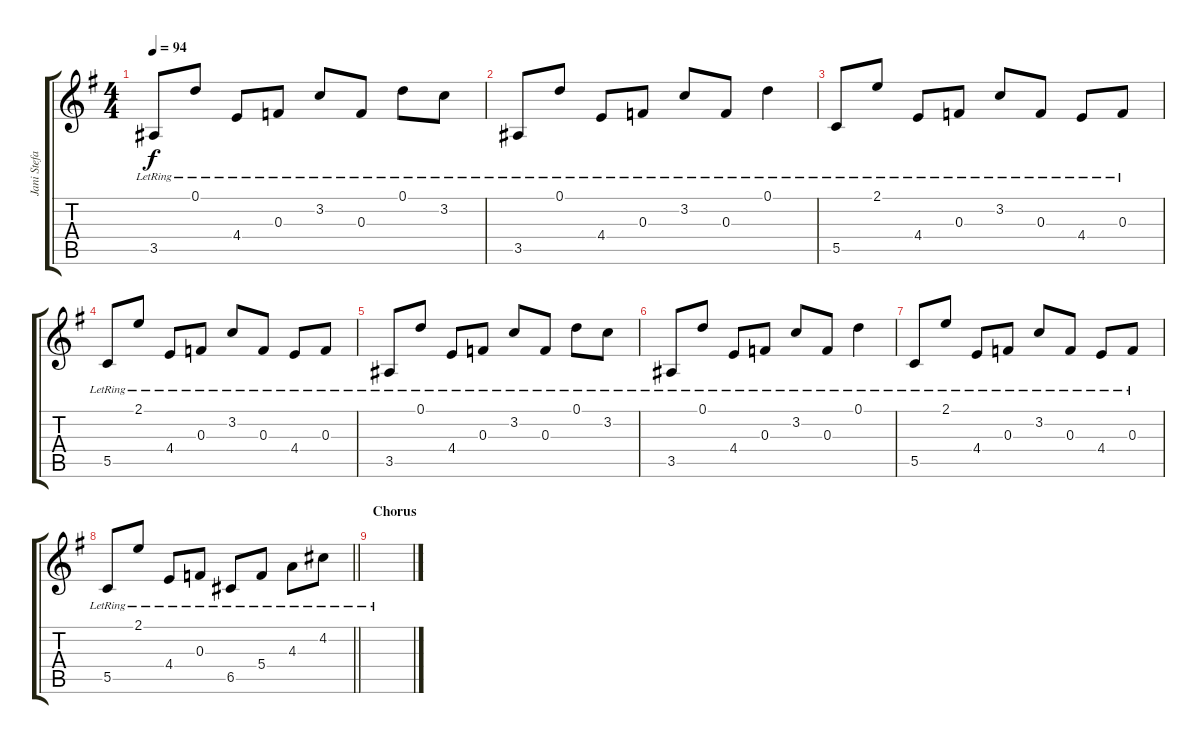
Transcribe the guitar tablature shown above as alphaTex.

\track ("Jani Stefanovic - clean guitar" "Jani Stefa") {instrument electricguitarjazz}
\staff {score tabs}
\tuning (D4 A3 F3 C3 G2 D2) {hide}
\ts (4 4)
\tempo 94
\clef g2
\ks eminor
3.5{lr}.8{dy f} 0.1{lr}.8 4.4{lr}.8 0.3{lr}.8 3.2{lr}.8 0.3{lr}.8 0.1{lr}.8 3.2{lr}.8 |
3.5{lr}.8 0.1{lr}.8 4.4{lr}.8 0.3{lr}.8 3.2{lr}.8 0.3{lr}.8 0.1{lr}.4 |
5.5{lr}.8 2.1{lr}.8 4.4{lr}.8 0.3{lr}.8 3.2{lr}.8 0.3{lr}.8 4.4{lr}.8 0.3{lr}.8 |
5.5{lr}.8 2.1{lr}.8 4.4{lr}.8 0.3{lr}.8 3.2{lr}.8 0.3{lr}.8 4.4{lr}.8 0.3{lr}.8 |
3.5{lr}.8 0.1{lr}.8 4.4{lr}.8 0.3{lr}.8 3.2{lr}.8 0.3{lr}.8 0.1{lr}.8 3.2{lr}.8 |
3.5{lr}.8 0.1{lr}.8 4.4{lr}.8 0.3{lr}.8 3.2{lr}.8 0.3{lr}.8 0.1{lr}.4 |
5.5{lr}.8 2.1{lr}.8 4.4{lr}.8 0.3{lr}.8 3.2{lr}.8 0.3{lr}.8 4.4{lr}.8 0.3{lr}.8 |
\barLineRight lightlight
5.5{lr}.8 2.1{lr}.8 4.4{lr}.8 0.3{lr}.8 6.5{lr}.8 5.4{lr}.8 4.3{lr}.8 4.2{lr}.8 |
\section ("" "Chorus")
